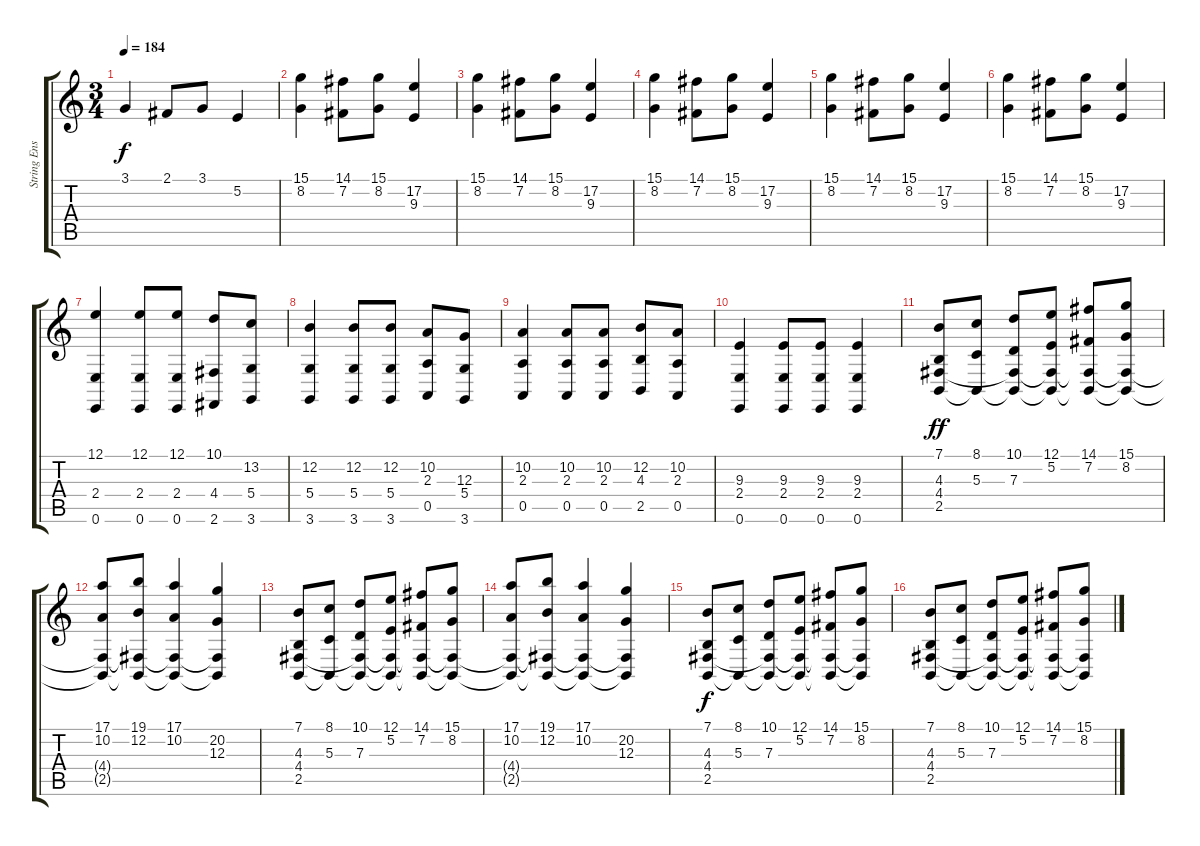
\track ("String Ensemble" "String Ens") {instrument stringensemble1}
\staff {score tabs}
\tuning (E4 B3 G3 D3 A2 E2) {hide}
\ts (3 4)
\tempo 184
\clef g2
\ks c
3.1.4{dy f} 2.1.8 3.1.8 5.2.4 |
(15.1 8.2).4 (14.1 7.2).8 (15.1 8.2).8 (17.2 9.3).4 |
(15.1 8.2).4 (14.1 7.2).8 (15.1 8.2).8 (17.2 9.3).4 |
(15.1 8.2).4 (14.1 7.2).8 (15.1 8.2).8 (17.2 9.3).4 |
(15.1 8.2).4 (14.1 7.2).8 (15.1 8.2).8 (17.2 9.3).4 |
(15.1 8.2).4 (14.1 7.2).8 (15.1 8.2).8 (17.2 9.3).4 |
(12.1 2.4 0.6).4{volume 13} (12.1 2.4 0.6).8 (12.1 2.4 0.6).8 (10.1 4.4 2.6).8 (13.2 5.4 3.6).8 |
(12.2 5.4 3.6).4 (12.2 5.4 3.6).8 (12.2 5.4 3.6).8 (10.2 2.3 0.5).8 (12.3 5.4 3.6).8 |
(10.2 2.3 0.5).4 (10.2 2.3 0.5).8 (10.2 2.3 0.5).8 (12.2 4.3 2.5).8 (10.2 2.3 0.5).8 |
(9.3 2.4 0.6).4 (9.3 2.4 0.6).8 (9.3 2.4 0.6).8 (9.3 2.4 0.6).4 |
(7.1 4.3 4.4 2.5).8{dy ff} (8.1 5.3 2.5{t}).8 (10.1 7.3 4.4{t} 2.5{t}).8 (12.1 5.2 4.4{t} 2.5{t}).8 (14.1 7.2 4.4{t} 2.5{t}).8 (15.1 8.2 4.4{t} 2.5{t}).8 |
(17.1 10.2 4.4{t} 2.5{t}).8 (19.1 12.2 4.4{t} 2.5{t}).8 (17.1 10.2 4.4{t} 2.5{t}).4 (20.2 12.3 4.4{t} 2.5{t}).4 |
(7.1 4.3 4.4 2.5).8 (8.1 5.3 2.5{t}).8 (10.1 7.3 4.4{t} 2.5{t}).8 (12.1 5.2 4.4{t} 2.5{t}).8 (14.1 7.2 4.4{t} 2.5{t}).8 (15.1 8.2 4.4{t} 2.5{t}).8 |
(17.1 10.2 4.4{t} 2.5{t}).8 (19.1 12.2 4.4{t} 2.5{t}).8 (17.1 10.2 4.4{t} 2.5{t}).4 (20.2 12.3 4.4{t} 2.5{t}).4 |
(7.1 4.3 4.4 2.5).8{dy f} (8.1 5.3 2.5{t}).8 (10.1 7.3 4.4{t} 2.5{t}).8 (12.1 5.2 4.4{t} 2.5{t}).8 (14.1 7.2 4.4{t} 2.5{t}).8 (15.1 8.2 4.4{t} 2.5{t}).8 |
(7.1 4.3 4.4 2.5).8 (8.1 5.3 2.5{t}).8 (10.1 7.3 4.4{t} 2.5{t}).8 (12.1 5.2 4.4{t} 2.5{t}).8 (14.1 7.2 4.4{t} 2.5{t}).8 (15.1 8.2 4.4{t} 2.5{t}).8
